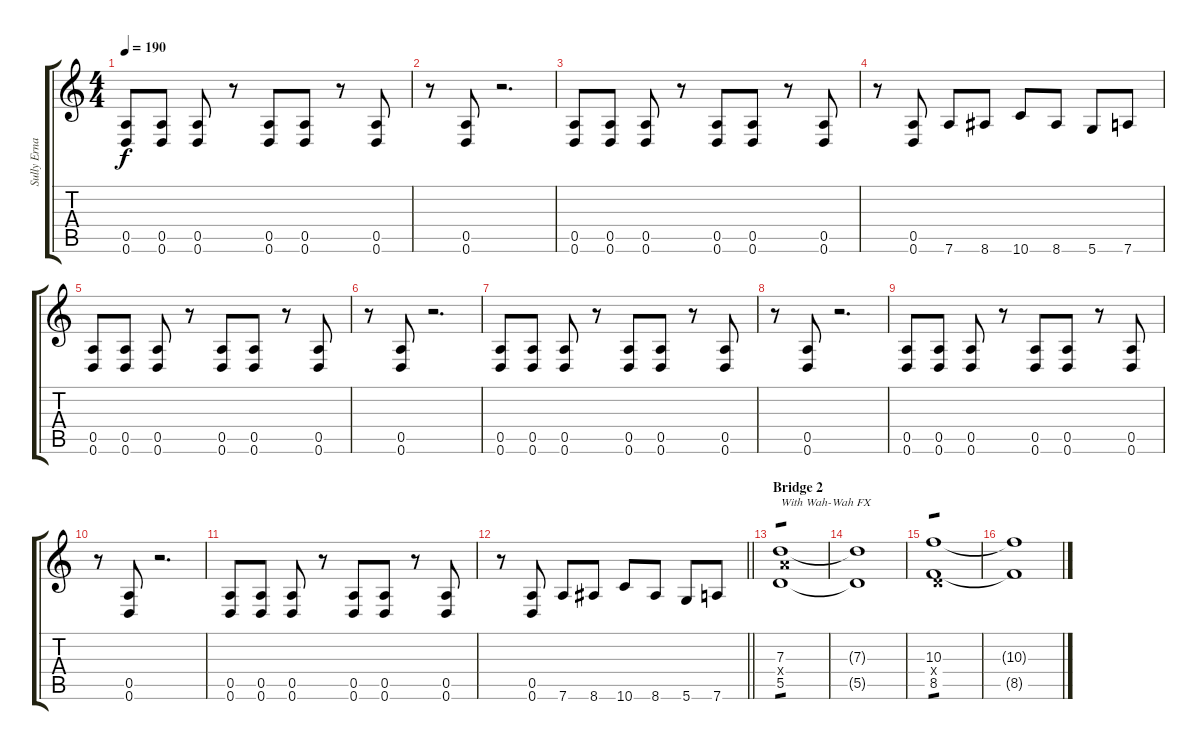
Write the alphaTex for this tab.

\track ("Sully Erna" "Sully Erna") {instrument distortionguitar}
\staff {score tabs}
\tuning (E4 B3 G3 D3 A2 D2) {hide}
\ts (4 4)
\tempo 190
\clef g2
\ks c
(0.5 0.6).8{dy f} (0.5 0.6).8 (0.5 0.6).8 r.8 (0.5 0.6).8 (0.5 0.6).8 r.8 (0.5 0.6).8 |
r.8 (0.5 0.6).8 r.2{d} |
(0.5 0.6).8 (0.5 0.6).8 (0.5 0.6).8 r.8 (0.5 0.6).8 (0.5 0.6).8 r.8 (0.5 0.6).8 |
r.8 (0.5 0.6).8 7.6.8 8.6.8 10.6.8 8.6.8 5.6.8 7.6.8 |
(0.5 0.6).8 (0.5 0.6).8 (0.5 0.6).8 r.8 (0.5 0.6).8 (0.5 0.6).8 r.8 (0.5 0.6).8 |
r.8 (0.5 0.6).8 r.2{d} |
(0.5 0.6).8 (0.5 0.6).8 (0.5 0.6).8 r.8 (0.5 0.6).8 (0.5 0.6).8 r.8 (0.5 0.6).8 |
r.8 (0.5 0.6).8 r.2{d} |
(0.5 0.6).8 (0.5 0.6).8 (0.5 0.6).8 r.8 (0.5 0.6).8 (0.5 0.6).8 r.8 (0.5 0.6).8 |
r.8 (0.5 0.6).8 r.2{d} |
(0.5 0.6).8 (0.5 0.6).8 (0.5 0.6).8 r.8 (0.5 0.6).8 (0.5 0.6).8 r.8 (0.5 0.6).8 |
\barLineRight lightlight
r.8 (0.5 0.6).8 7.6.8 8.6.8 10.6.8 8.6.8 5.6.8 7.6.8 |
\section ("" "Bridge 2")
(7.3 7.4{x} 5.5).1{txt "With Wah-Wah FX" tp 1} |
(7.3{t} 5.5{t}).1 |
(10.3 0.4{x} 8.5).1{tp 1} |
(10.3{t} 8.5{t}).1
